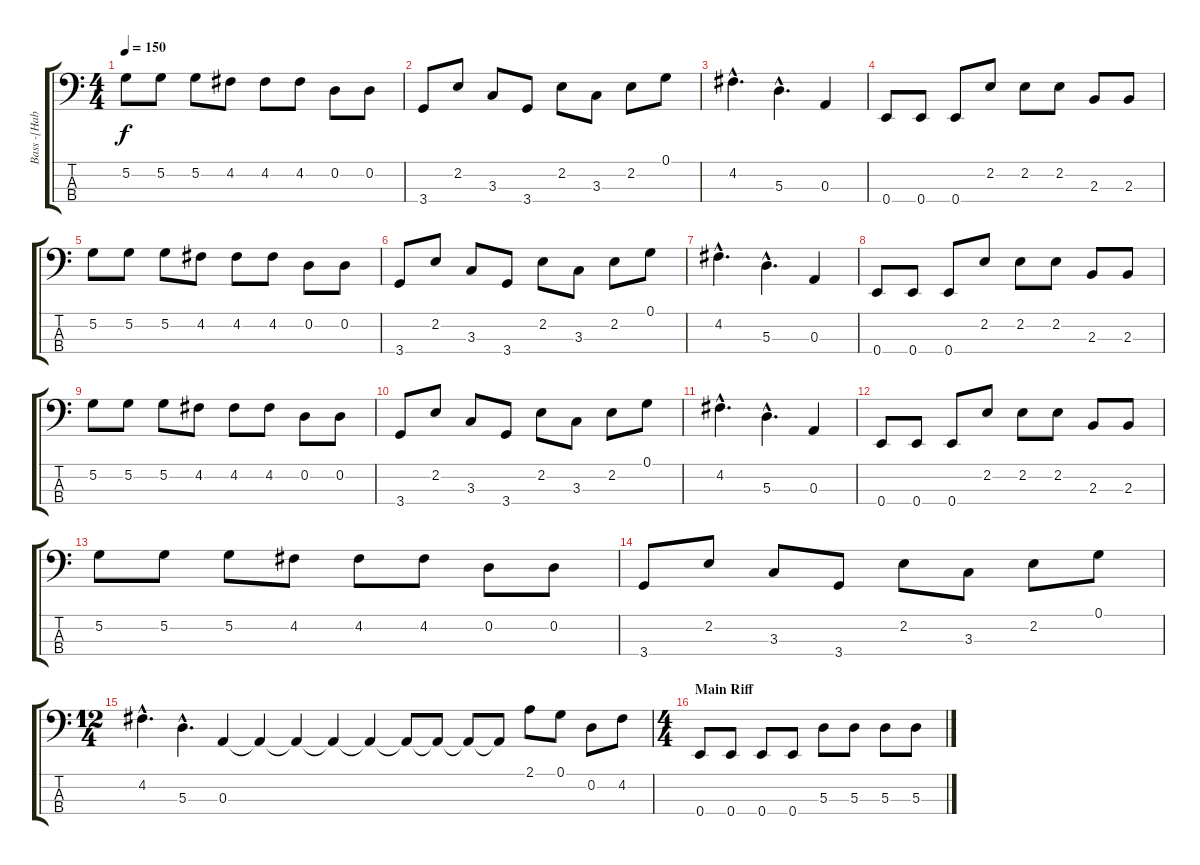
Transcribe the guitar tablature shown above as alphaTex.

\track ("Bass -[Habenicht]-" "Bass -[Hab") {instrument electricbasspick}
\staff {score tabs}
\tuning (G2 D2 A1 E1) {hide}
\ts (4 4)
\tempo 150
\clef f4
\ks c
5.2.8{dy f} 5.2.8 5.2.8 4.2.8 4.2.8 4.2.8 0.2.8 0.2.8 |
3.4.8 2.2.8 3.3.8 3.4.8 2.2.8 3.3.8 2.2.8 0.1.8 |
4.2{hac}.4{d} 5.3{hac}.4{d} 0.3.4 |
0.4.8 0.4.8 0.4.8 2.2.8 2.2.8 2.2.8 2.3.8 2.3.8 |
5.2.8 5.2.8 5.2.8 4.2.8 4.2.8 4.2.8 0.2.8 0.2.8 |
3.4.8 2.2.8 3.3.8 3.4.8 2.2.8 3.3.8 2.2.8 0.1.8 |
4.2{hac}.4{d} 5.3{hac}.4{d} 0.3.4 |
0.4.8 0.4.8 0.4.8 2.2.8 2.2.8 2.2.8 2.3.8 2.3.8 |
5.2.8 5.2.8 5.2.8 4.2.8 4.2.8 4.2.8 0.2.8 0.2.8 |
3.4.8 2.2.8 3.3.8 3.4.8 2.2.8 3.3.8 2.2.8 0.1.8 |
4.2{hac}.4{d} 5.3{hac}.4{d} 0.3.4 |
0.4.8 0.4.8 0.4.8 2.2.8 2.2.8 2.2.8 2.3.8 2.3.8 |
5.2.8 5.2.8 5.2.8 4.2.8 4.2.8 4.2.8 0.2.8 0.2.8 |
3.4.8 2.2.8 3.3.8 3.4.8 2.2.8 3.3.8 2.2.8 0.1.8 |
\ts (12 4)
4.2{hac}.4{d} 5.3{hac}.4{d} 0.3.4 0.3{t}.4 0.3{t}.4 0.3{t}.4 0.3{t}.4 0.3{t}.8 0.3{t}.8 0.3{t}.8 0.3{t}.8 2.1.8 0.1.8 0.2.8 4.2.8 |
\ts (4 4)
\section ("" "Main Riff")
0.4.8 0.4.8 0.4.8 0.4.8 5.3.8 5.3.8 5.3.8 5.3.8
